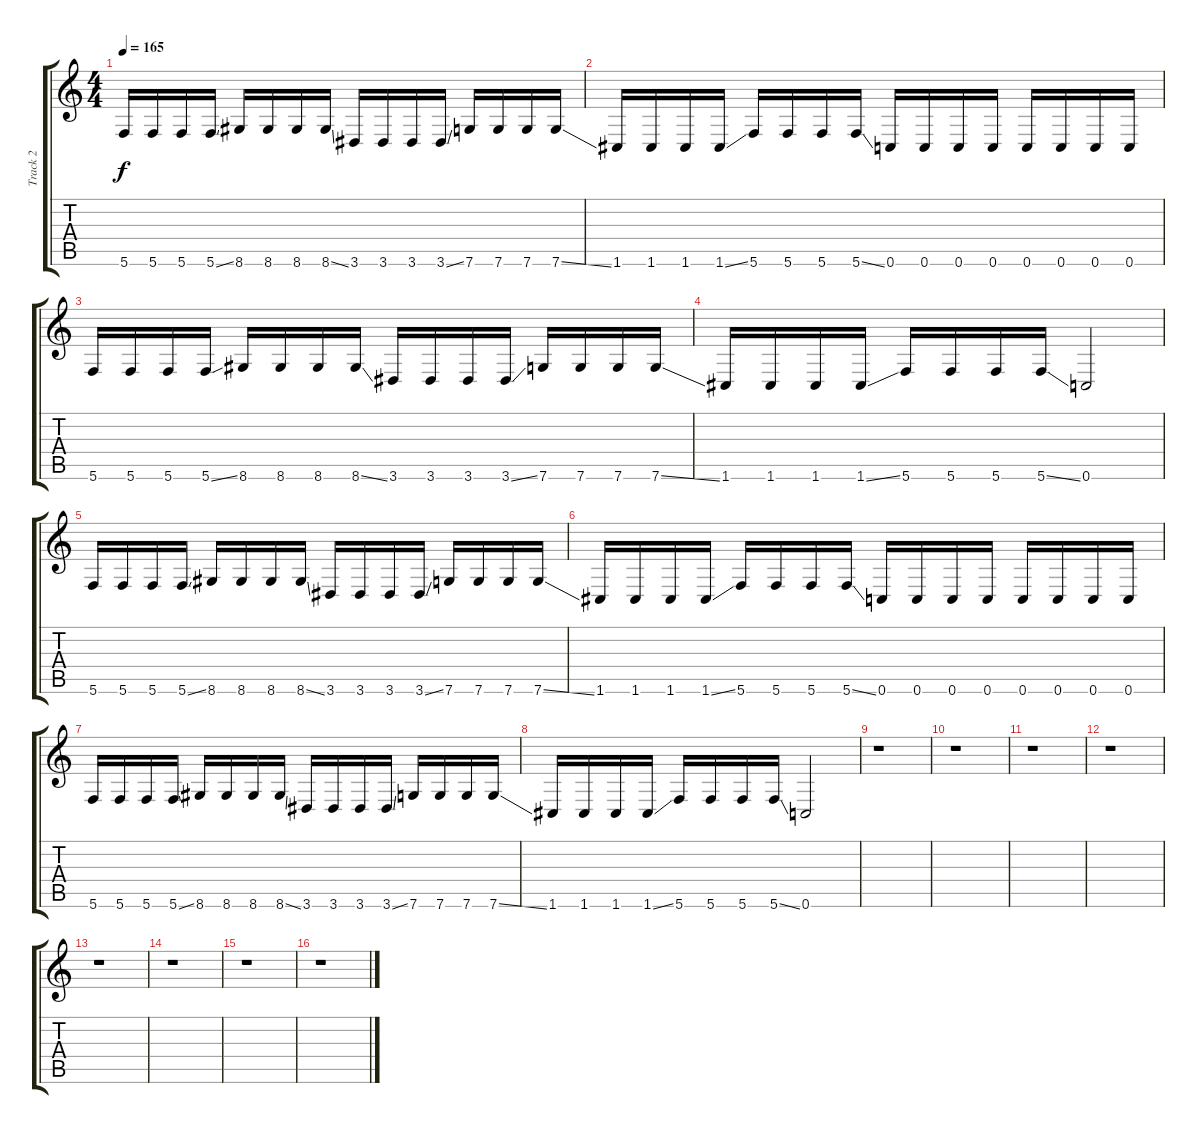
\track ("Track 2" "Track 2") {instrument distortionguitar}
\staff {score tabs}
\tuning (D4 A3 F3 C3 G2 C2) {hide}
\ts (4 4)
\tempo 165
\clef g2
\ks c
5.6.16{dy f} 5.6.16 5.6.16 5.6{ss}.16 8.6.16 8.6.16 8.6.16 8.6{ss}.16 3.6.16 3.6.16 3.6.16 3.6{ss}.16 7.6.16 7.6.16 7.6.16 7.6{ss}.16 |
1.6.16 1.6.16 1.6.16 1.6{ss}.16 5.6.16 5.6.16 5.6.16 5.6{ss}.16 0.6.16 0.6.16 0.6.16 0.6.16 0.6.16 0.6.16 0.6.16 0.6.16 |
5.6.16 5.6.16 5.6.16 5.6{ss}.16 8.6.16 8.6.16 8.6.16 8.6{ss}.16 3.6.16 3.6.16 3.6.16 3.6{ss}.16 7.6.16 7.6.16 7.6.16 7.6{ss}.16 |
1.6.16 1.6.16 1.6.16 1.6{ss}.16 5.6.16 5.6.16 5.6.16 5.6{ss}.16 0.6.2 |
5.6.16 5.6.16 5.6.16 5.6{ss}.16 8.6.16 8.6.16 8.6.16 8.6{ss}.16 3.6.16 3.6.16 3.6.16 3.6{ss}.16 7.6.16 7.6.16 7.6.16 7.6{ss}.16 |
1.6.16 1.6.16 1.6.16 1.6{ss}.16 5.6.16 5.6.16 5.6.16 5.6{ss}.16 0.6.16 0.6.16 0.6.16 0.6.16 0.6.16 0.6.16 0.6.16 0.6.16 |
5.6.16 5.6.16 5.6.16 5.6{ss}.16 8.6.16 8.6.16 8.6.16 8.6{ss}.16 3.6.16 3.6.16 3.6.16 3.6{ss}.16 7.6.16 7.6.16 7.6.16 7.6{ss}.16 |
1.6.16 1.6.16 1.6.16 1.6{ss}.16 5.6.16 5.6.16 5.6.16 5.6{ss}.16 0.6.2 |
r.1 |
r.1 |
r.1 |
r.1 |
r.1 |
r.1 |
r.1 |
r.1
